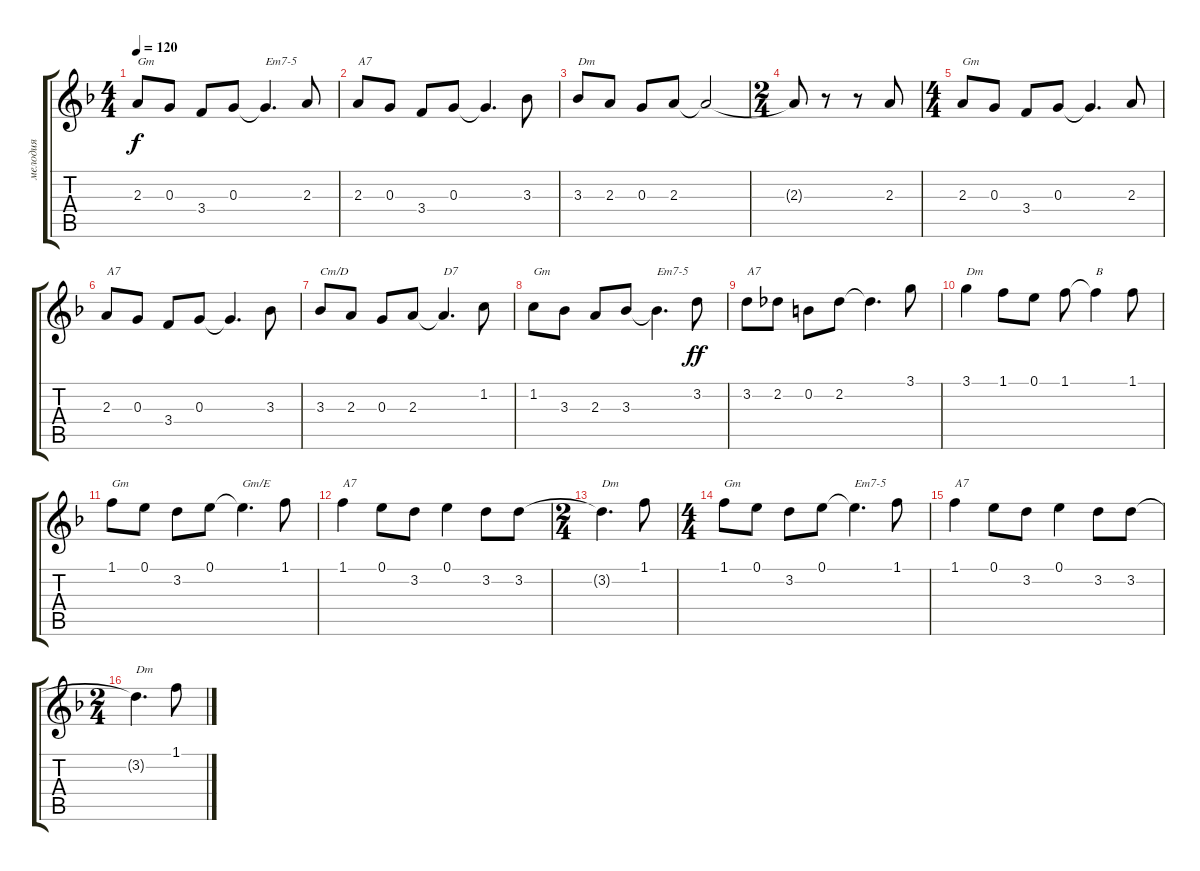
\track ("мелодия" "мелодия") {instrument acousticguitarsteel}
\staff {score tabs}
\tuning (E4 B3 G3 D3 A2 E2) {hide}
\ts (4 4)
\tempo 120
\clef g2
\ks dminor
2.3.8{txt "Gm" dy f} 0.3.8 3.4.8 0.3.8 0.3{t}.4{d txt "Em7-5"} 2.3.8 |
2.3.8{txt "A7"} 0.3.8 3.4.8 0.3.8 0.3{t}.4{d} 3.3.8 |
3.3.8{txt "Dm"} 2.3.8 0.3.8 2.3.8 2.3{t}.2 |
\ts (2 4)
2.3{t}.8 r.8 r.8 2.3.8 |
\ts (4 4)
2.3.8{txt "Gm"} 0.3.8 3.4.8 0.3.8 0.3{t}.4{d} 2.3.8 |
2.3.8{txt "A7"} 0.3.8 3.4.8 0.3.8 0.3{t}.4{d} 3.3.8 |
3.3.8{txt "Cm/D"} 2.3.8 0.3.8 2.3.8 2.3{t}.4{d txt "D7"} 1.2.8 |
1.2.8{txt "Gm"} 3.3.8 2.3.8 3.3.8 3.3{t}.4{d txt "Em7-5"} 3.2.8{dy ff} |
3.2.8{txt "A7"} 2.2.8 0.2.8 2.2.8 2.2{t}.4{d} 3.1.8 |
3.1.4{txt "Dm"} 1.1.8 0.1.8 1.1.8 1.1{t}.4{txt "B"} 1.1.8 |
1.1.8{txt "Gm"} 0.1.8 3.2.8 0.1.8 0.1{t}.4{d txt "Gm/E"} 1.1.8 |
1.1.4{txt "A7"} 0.1.8 3.2.8 0.1.4 3.2.8 3.2.8 |
\ts (2 4)
3.2{t}.4{d txt "Dm"} 1.1.8 |
\ts (4 4)
1.1.8{txt "Gm"} 0.1.8 3.2.8 0.1.8 0.1{t}.4{d txt "Em7-5"} 1.1.8 |
1.1.4{txt "A7"} 0.1.8 3.2.8 0.1.4 3.2.8 3.2.8 |
\ts (2 4)
3.2{t}.4{d txt "Dm"} 1.1.8
